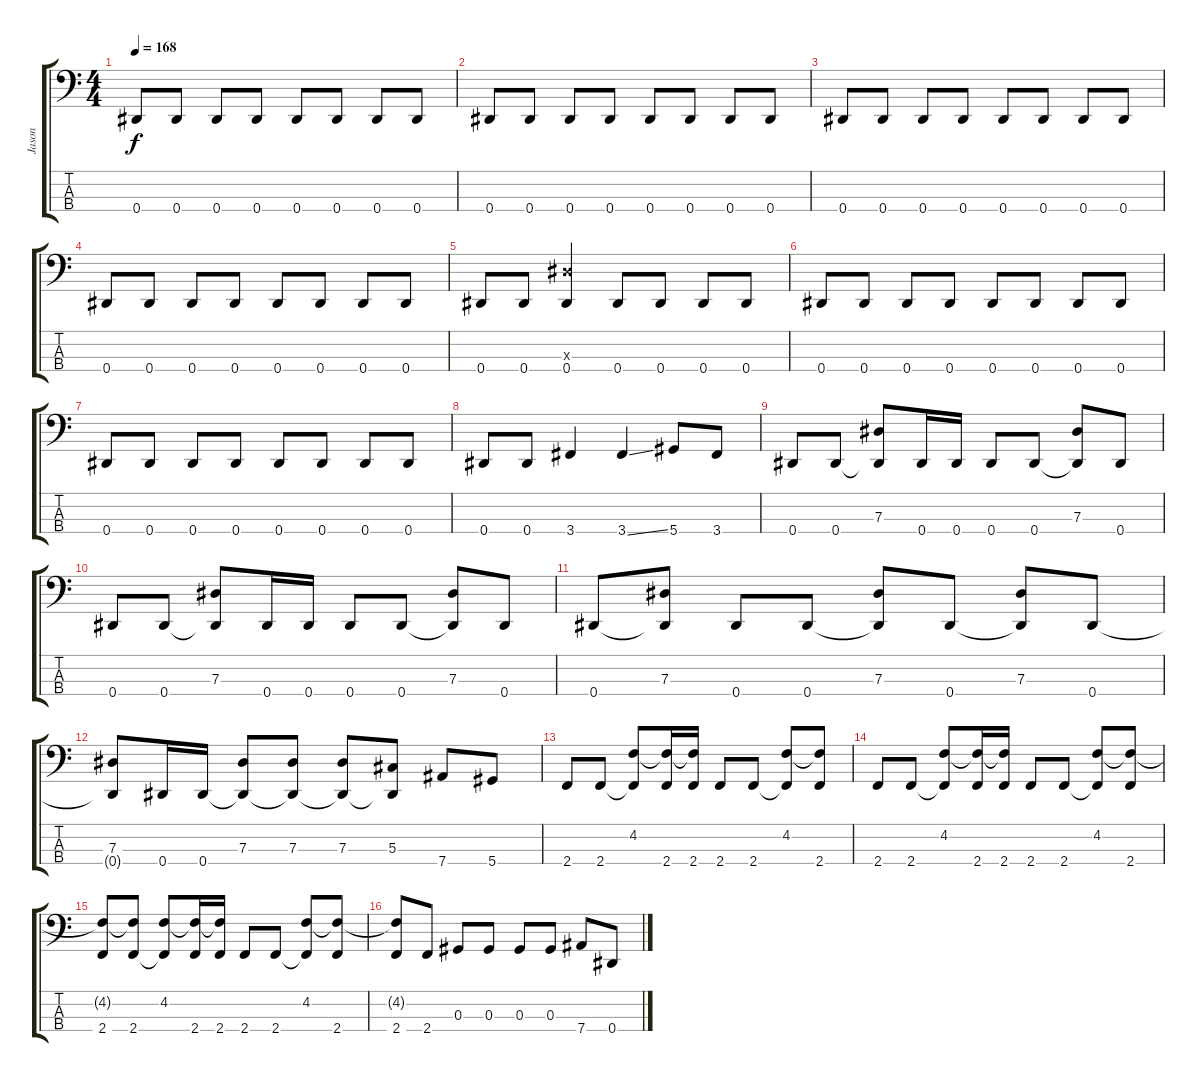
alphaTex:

\track ("Jason" "Jason") {instrument electricbassfinger}
\staff {score tabs}
\tuning (Gb2 Db2 Ab1 Eb1) {hide}
\ts (4 4)
\tempo 168
\clef f4
\ks c
0.4.8{dy f} 0.4.8 0.4.8 0.4.8 0.4.8 0.4.8 0.4.8 0.4.8 |
0.4.8 0.4.8 0.4.8 0.4.8 0.4.8 0.4.8 0.4.8 0.4.8 |
0.4.8 0.4.8 0.4.8 0.4.8 0.4.8 0.4.8 0.4.8 0.4.8 |
0.4.8 0.4.8 0.4.8 0.4.8 0.4.8 0.4.8 0.4.8 0.4.8 |
0.4.8 0.4.8 (7.3{x} 0.4).4 0.4.8 0.4.8 0.4.8 0.4.8 |
0.4.8 0.4.8 0.4.8 0.4.8 0.4.8 0.4.8 0.4.8 0.4.8 |
0.4.8 0.4.8 0.4.8 0.4.8 0.4.8 0.4.8 0.4.8 0.4.8 |
0.4.8 0.4.8 3.4.4 3.4{ss}.4 5.4.8 3.4.8 |
0.4.8 0.4.8 (7.3 0.4{t}).8 0.4.16 0.4.16 0.4.8 0.4.8 (7.3 0.4{t}).8 0.4.8 |
0.4.8 0.4.8 (7.3 0.4{t}).8 0.4.16 0.4.16 0.4.8 0.4.8 (7.3 0.4{t}).8 0.4.8 |
0.4.8 (7.3 0.4{t}).8 0.4.8 0.4.8 (7.3 0.4{t}).8 0.4.8 (7.3 0.4{t}).8 0.4.8 |
(7.3 0.4{t}).8 0.4.16 0.4.16 (7.3 0.4{t}).8 (7.3 0.4{t}).8 (7.3 0.4{t}).8 (5.3 0.4{t}).8 7.4.8 5.4.8 |
2.4.8 2.4.8 (4.2 2.4{t}).8 (4.2{t} 2.4).16 (4.2{t} 2.4).16 2.4.8 2.4.8 (4.2 2.4{t}).8 (4.2{t} 2.4).8 |
2.4.8 2.4.8 (4.2 2.4{t}).8 (4.2{t} 2.4).16 (4.2{t} 2.4).16 2.4.8 2.4.8 (4.2 2.4{t}).8 (4.2{t} 2.4).8 |
(4.2{t} 2.4).8 (4.2{t} 2.4).8 (4.2 2.4{t}).8 (4.2{t} 2.4).16 (4.2{t} 2.4).16 2.4.8 2.4.8 (4.2 2.4{t}).8 (4.2{t} 2.4).8 |
(4.2{t} 2.4).8 2.4.8 0.3.8 0.3.8 0.3.8 0.3.8 7.4.8 0.4.8
